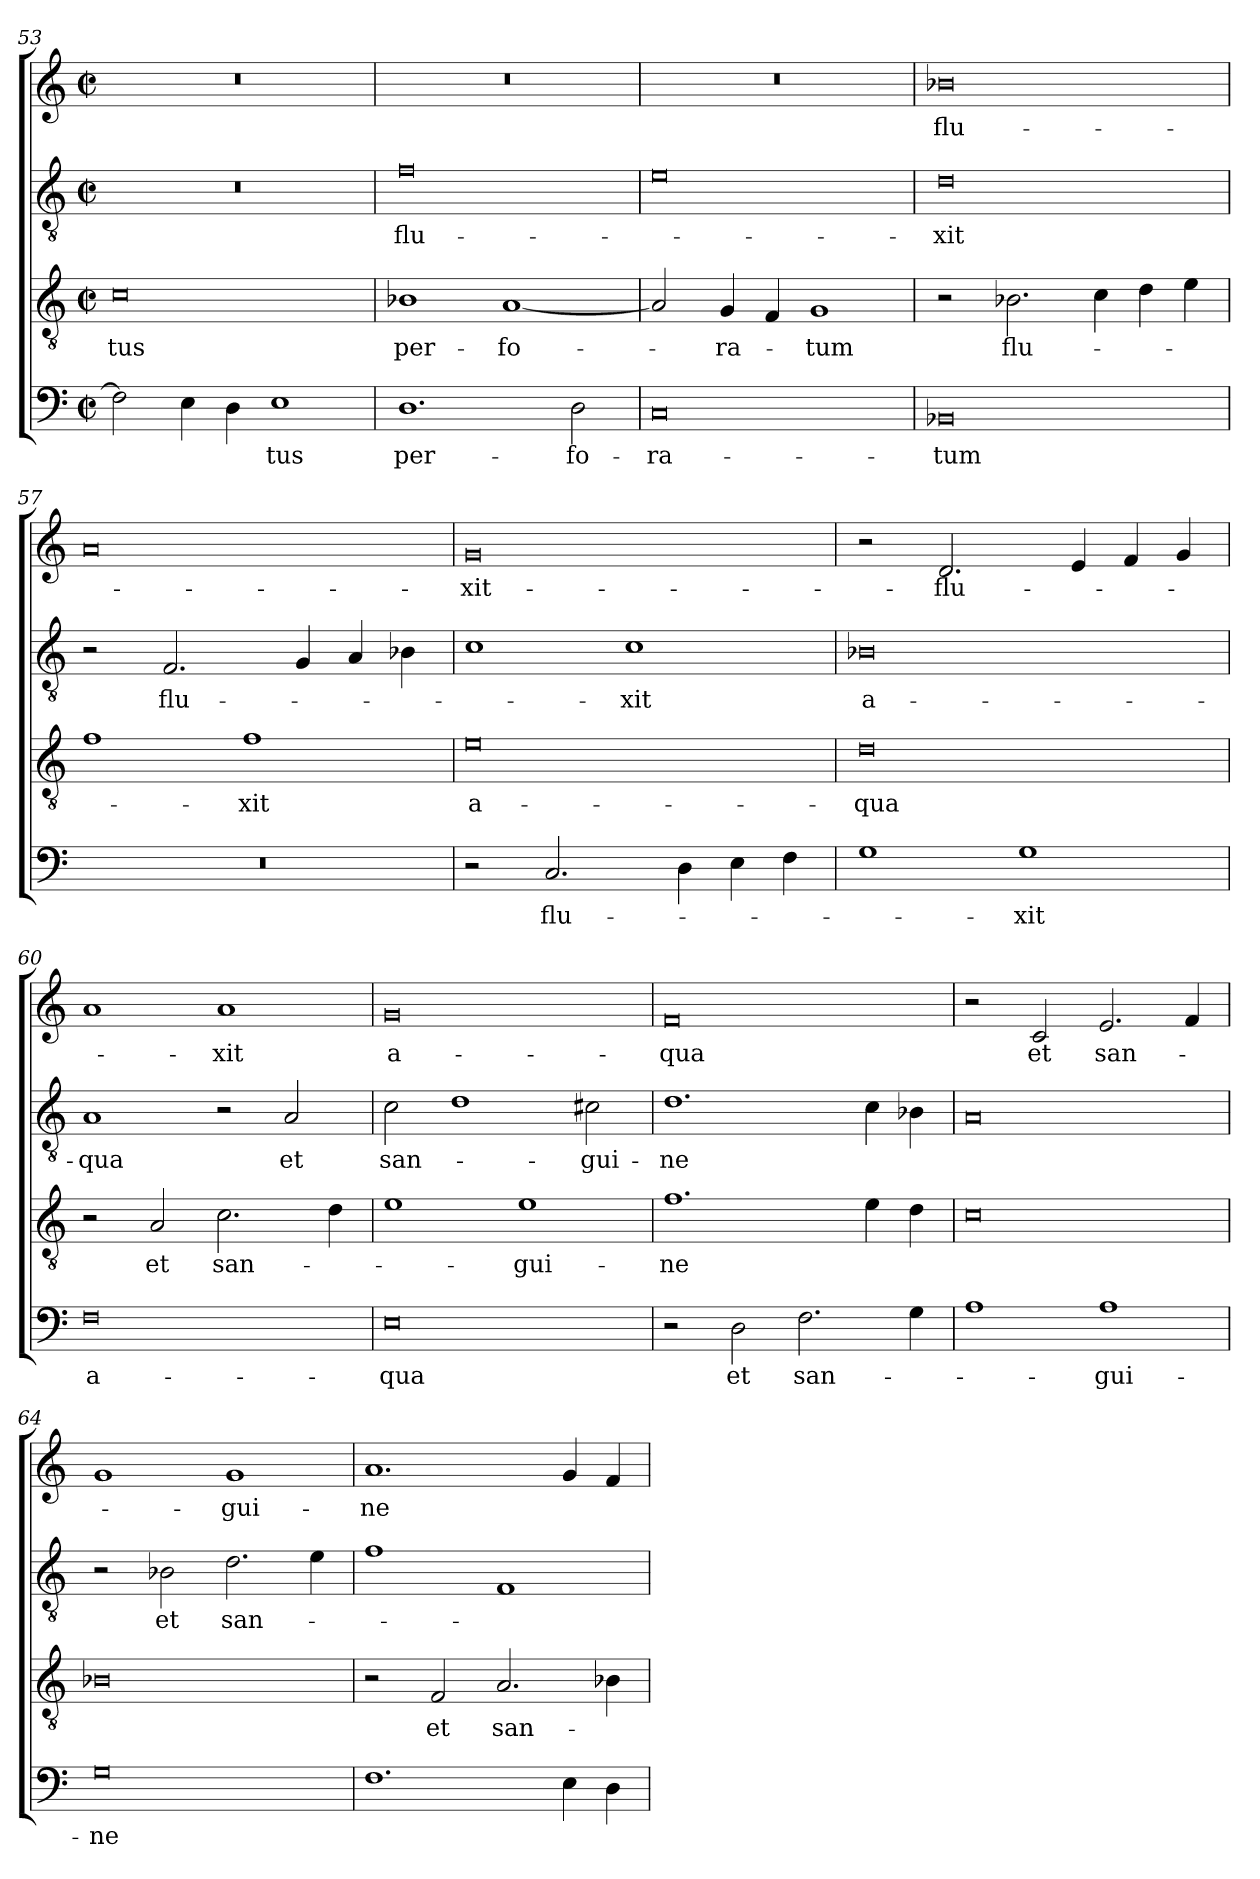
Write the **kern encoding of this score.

**kern	**text	**kern	**text	**kern	**text	**kern	**text
*part4	*part4	*part3	*part3	*part2	*part2	*part1	*part1
*staff4	*staff4	*staff3	*staff3	*staff2	*staff2	*staff1	*staff1
*clefF4	*	*clefGv2	*	*clefGv2	*	*	*
*M4/2	*	*M4/2	*	*M4/2	*	*M4/2	*
*met(c|)	*	*met(c|)	*	*met(c|)	*	*met(c|)	*
=53	=53	=53	=53	=53	=53	=53	=53
2F]	.	0c	-tus	0r	.	0r	.
4E	.	.	.	.	.	.	.
4D	.	.	.	.	.	.	.
1E	-tus	.	.	.	.	.	.
=54	=54	=54	=54	=54	=54	=54	=54
1.D	per-	1B-X	per-	0f	flu-	0r	.
.	.	[1A	fo-	.	.	.	.
2D	-fo-	.	.	.	.	.	.
=55	=55	=55	=55	=55	=55	=55	=55
0C	-ra-	2A]	.	0e	.	0r	.
.	.	4G	-ra-	.	.	.	.
.	.	4F	.	.	.	.	.
.	.	1G	-tum	.	.	.	.
=56	=56	=56	=56	=56	=56	=56	=56
0BB-X	-tum	2r	.	0d	-xit	0b-X	flu-
.	.	2.B-X	flu-	.	.	.	.
.	.	4c	.	.	.	.	.
.	.	4d	.	.	.	.	.
.	.	4e	.	.	.	.	.
=57	=57	=57	=57	=57	=57	=57	=57
0r	.	1f	.	2r	.	0a	.
.	.	.	.	2.F	flu-	.	.
.	.	1f	-xit	.	.	.	.
.	.	.	.	4G	.	.	.
.	.	.	.	4A	.	.	.
.	.	.	.	4B-X	.	.	.
=58	=58	=58	=58	=58	=58	=58	=58
2r	.	0e	a-	1c	.	0g	-xit-
2.C	flu-	.	.	.	.	.	.
.	.	.	.	1c	-xit	.	.
4D	.	.	.	.	.	.	.
4E	.	.	.	.	.	.	.
4F	.	.	.	.	.	.	.
=59	=59	=59	=59	=59	=59	=59	=59
1G	.	0d	-qua	0B-X	a-	2r	.
.	.	.	.	.	.	2.d	flu-
1G	-xit	.	.	.	.	.	.
.	.	.	.	.	.	4e	.
.	.	.	.	.	.	4f	.
.	.	.	.	.	.	4g	.
=60	=60	=60	=60	=60	=60	=60	=60
0F	a-	2r	.	1A	-qua	1a	.
.	.	2A	et	.	.	.	.
.	.	2.c	san-	2r	.	1a	-xit
.	.	.	.	2A	et	.	.
.	.	4d	.	.	.	.	.
=61	=61	=61	=61	=61	=61	=61	=61
0E	-qua	1e	.	2c	san-	0g	a-
.	.	.	.	1d	.	.	.
.	.	1e	-gui-	.	.	.	.
.	.	.	.	2c#X	gui-	.	.
=62	=62	=62	=62	=62	=62	=62	=62
2r	.	1.f	-ne	1.d	-ne	0f	-qua
2D	et	.	.	.	.	.	.
2.F	san-	.	.	.	.	.	.
.	.	4e	.	4c	.	.	.
4G	.	4d	.	4B-X	.	.	.
=63	=63	=63	=63	=63	=63	=63	=63
1A	.	0c	.	0A	.	2r	.
.	.	.	.	.	.	2c	et
1A	-gui-	.	.	.	.	2.e	san-
.	.	.	.	.	.	4f	.
=64	=64	=64	=64	=64	=64	=64	=64
0G	-ne	0B-X	.	2r	.	1g	.
.	.	.	.	2B-X	et	.	.
.	.	.	.	2.d	san-	1g	-gui-
.	.	.	.	4e	.	.	.
=65	=65	=65	=65	=65	=65	=65	=65
1.F	.	2r	.	1f	.	1.a	-ne
.	.	2F	et	.	.	.	.
.	.	2.A	san-	1F	.	.	.
4E	.	.	.	.	.	4g	.
4D	.	4B-X	.	.	.	4f	.
=	=	=	=	=	=	=	=
*-	*-	*-	*-	*-	*-	*-	*-
